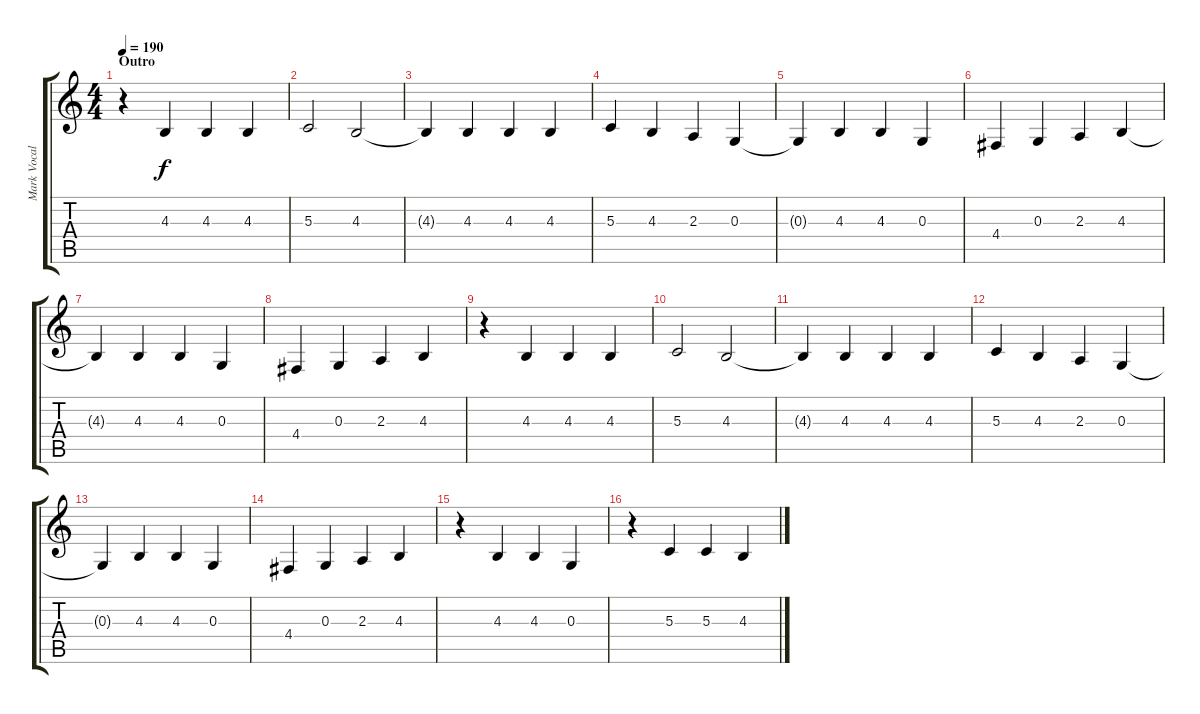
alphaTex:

\track ("Mark Vocals" "Mark Vocal") {instrument clarinet}
\staff {score tabs}
\tuning (E4 B3 G3 D3 A2 E2) {hide}
\ts (4 4)
\section ("" "Outro")
\tempo 190
\clef g2
\ks c
r.4{dy f} 4.3.4 4.3.4 4.3.4 |
5.3.2 4.3.2 |
4.3{t}.4 4.3.4 4.3.4 4.3.4 |
5.3.4 4.3.4 2.3.4 0.3.4 |
0.3{t}.4 4.3.4 4.3.4 0.3.4 |
4.4.4 0.3.4 2.3.4 4.3.4 |
4.3{t}.4 4.3.4 4.3.4 0.3.4 |
4.4.4 0.3.4 2.3.4 4.3.4 |
r.4 4.3.4 4.3.4 4.3.4 |
5.3.2 4.3.2 |
4.3{t}.4 4.3.4 4.3.4 4.3.4 |
5.3.4 4.3.4 2.3.4 0.3.4 |
0.3{t}.4 4.3.4 4.3.4 0.3.4 |
4.4.4 0.3.4 2.3.4 4.3.4 |
r.4 4.3.4 4.3.4 0.3.4 |
r.4 5.3.4 5.3.4 4.3.4
